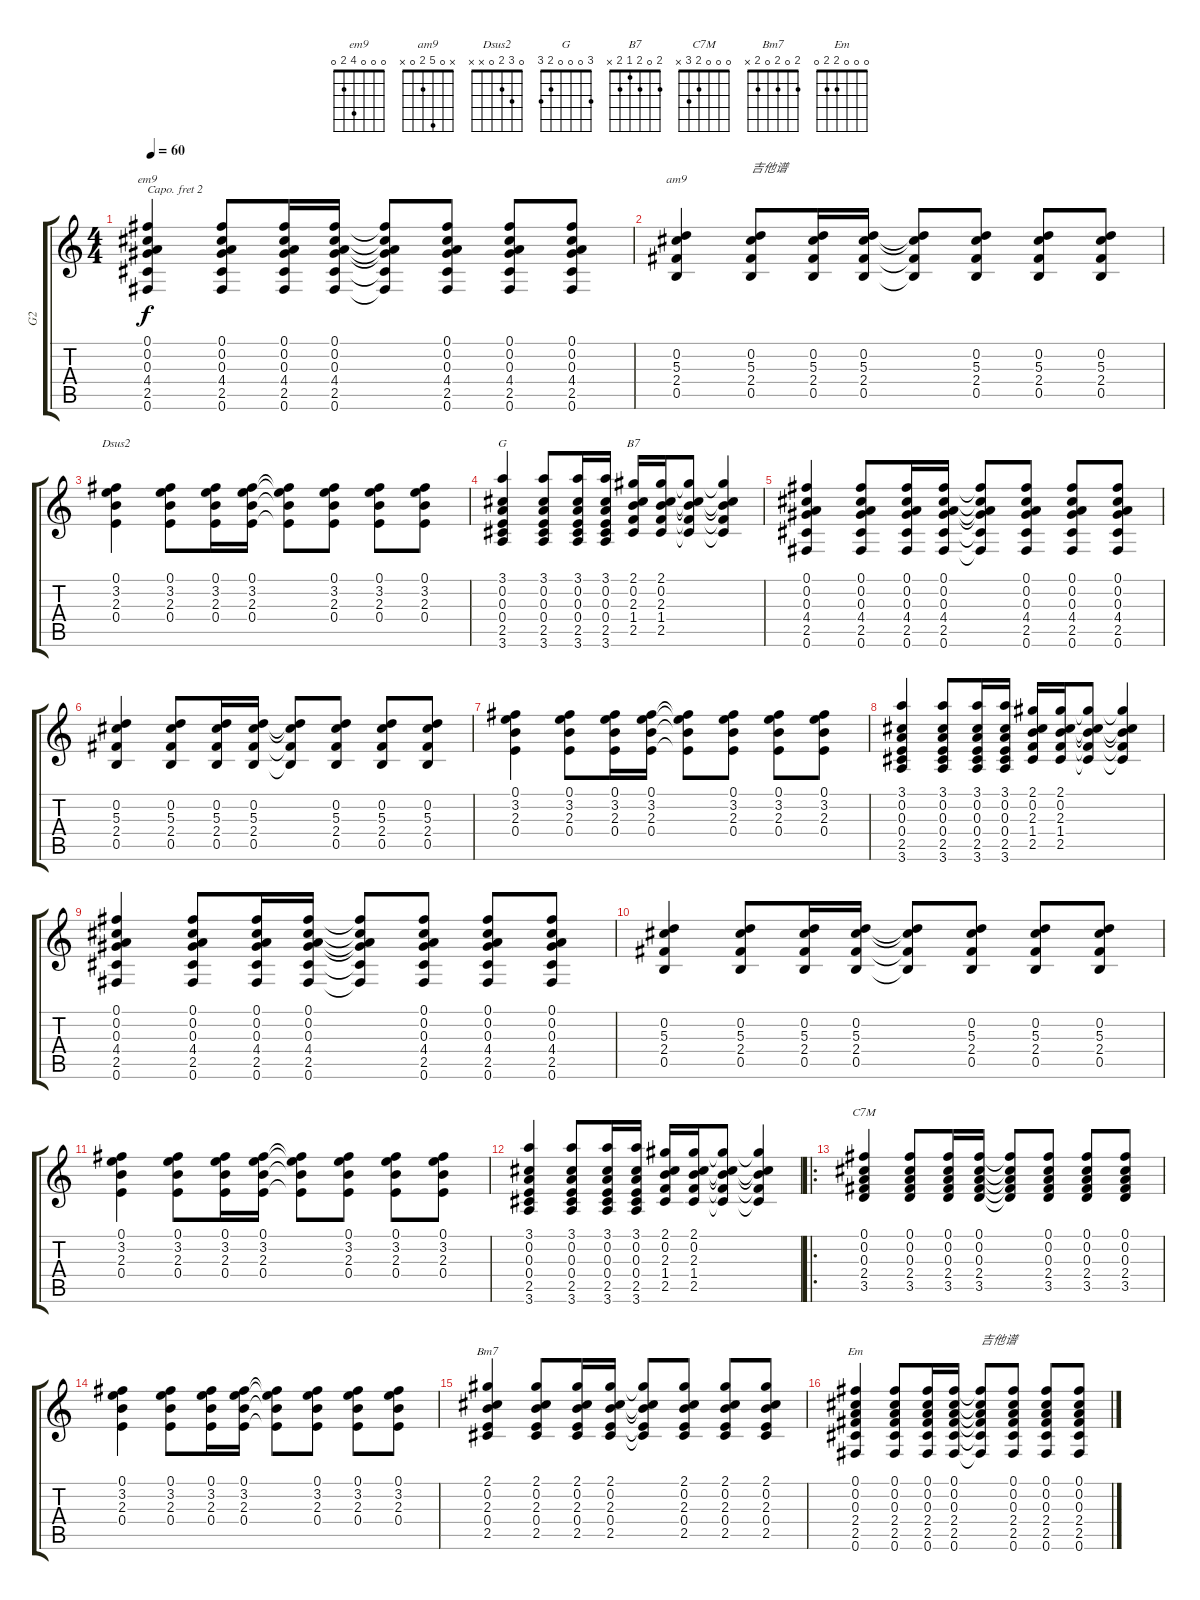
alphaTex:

\track ("G2" "G2") {instrument acousticguitarsteel}
\staff {score tabs}
\capo 2
\tuning (E4 B3 G3 D3 A2 E2) {hide}
\chord ("em9" 0 0 0 4 2 0)
\chord ("am9" x 0 5 2 0 x)
\chord ("Dsus2" 0 3 2 0 x x)
\chord ("G" 3 0 0 0 2 3)
\chord ("B7" 2 0 2 1 2 x)
\chord ("C7M" 0 0 0 2 3 x)
\chord ("Bm7" 2 0 2 0 2 x)
\chord ("Em" 0 0 0 2 2 0)
\ts (4 4)
\tempo 60
\clef g2
\ks c
(0.1 0.2 0.3 4.4 2.5 0.6).4{ch "em9" dy f instrument acousticguitarsteel} (0.1 0.2 0.3 4.4 2.5 0.6).8 (0.1 0.2 0.3 4.4 2.5 0.6).16 (0.1 0.2 0.3 4.4 2.5 0.6).16 (0.1{t} 0.2{t} 0.3{t} 4.4{t} 2.5{t} 0.6{t}).8 (0.1 0.2 0.3 4.4 2.5 0.6).8 (0.1 0.2 0.3 4.4 2.5 0.6).8 (0.1 0.2 0.3 4.4 2.5 0.6).8 |
(0.2 5.3 2.4 0.5).4{ch "am9"} (0.2 5.3 2.4 0.5).8{txt "吉他谱"} (0.2 5.3 2.4 0.5).16 (0.2 5.3 2.4 0.5).16 (0.2{t} 5.3{t} 2.4{t} 0.5{t}).8 (0.2 5.3 2.4 0.5).8 (0.2 5.3 2.4 0.5).8 (0.2 5.3 2.4 0.5).8 |
(0.1 3.2 2.3 0.4).4{ch "Dsus2"} (0.1 3.2 2.3 0.4).8 (0.1 3.2 2.3 0.4).16 (0.1 3.2 2.3 0.4).16 (0.1{t} 3.2{t} 2.3{t} 0.4{t}).8 (0.1 3.2 2.3 0.4).8 (0.1 3.2 2.3 0.4).8 (0.1 3.2 2.3 0.4).8 |
(3.1 0.2 0.3 0.4 2.5 3.6).4{ch "G"} (3.1 0.2 0.3 0.4 2.5 3.6).8 (3.1 0.2 0.3 0.4 2.5 3.6).16 (3.1 0.2 0.3 0.4 2.5 3.6).16 (2.1 0.2 2.3 1.4 2.5).16{ch "B7"} (2.1 0.2 2.3 1.4 2.5).16 (2.1{t} 0.2{t} 2.3{t} 1.4{t} 2.5{t}).8 (2.1{t} 0.2{t} 2.3{t} 1.4{t} 2.5{t}).4 |
(0.1 0.2 0.3 4.4 2.5 0.6).4 (0.1 0.2 0.3 4.4 2.5 0.6).8 (0.1 0.2 0.3 4.4 2.5 0.6).16 (0.1 0.2 0.3 4.4 2.5 0.6).16 (0.1{t} 0.2{t} 0.3{t} 4.4{t} 2.5{t} 0.6{t}).8 (0.1 0.2 0.3 4.4 2.5 0.6).8 (0.1 0.2 0.3 4.4 2.5 0.6).8 (0.1 0.2 0.3 4.4 2.5 0.6).8 |
(0.2 5.3 2.4 0.5).4 (0.2 5.3 2.4 0.5).8 (0.2 5.3 2.4 0.5).16 (0.2 5.3 2.4 0.5).16 (0.2{t} 5.3{t} 2.4{t} 0.5{t}).8 (0.2 5.3 2.4 0.5).8 (0.2 5.3 2.4 0.5).8 (0.2 5.3 2.4 0.5).8 |
(0.1 3.2 2.3 0.4).4 (0.1 3.2 2.3 0.4).8 (0.1 3.2 2.3 0.4).16 (0.1 3.2 2.3 0.4).16 (0.1{t} 3.2{t} 2.3{t} 0.4{t}).8 (0.1 3.2 2.3 0.4).8 (0.1 3.2 2.3 0.4).8 (0.1 3.2 2.3 0.4).8 |
(3.1 0.2 0.3 0.4 2.5 3.6).4 (3.1 0.2 0.3 0.4 2.5 3.6).8 (3.1 0.2 0.3 0.4 2.5 3.6).16 (3.1 0.2 0.3 0.4 2.5 3.6).16 (2.1 0.2 2.3 1.4 2.5).16 (2.1 0.2 2.3 1.4 2.5).16 (2.1{t} 0.2{t} 2.3{t} 1.4{t} 2.5{t}).8 (2.1{t} 0.2{t} 2.3{t} 1.4{t} 2.5{t}).4 |
(0.1 0.2 0.3 4.4 2.5 0.6).4 (0.1 0.2 0.3 4.4 2.5 0.6).8 (0.1 0.2 0.3 4.4 2.5 0.6).16 (0.1 0.2 0.3 4.4 2.5 0.6).16 (0.1{t} 0.2{t} 0.3{t} 4.4{t} 2.5{t} 0.6{t}).8 (0.1 0.2 0.3 4.4 2.5 0.6).8 (0.1 0.2 0.3 4.4 2.5 0.6).8 (0.1 0.2 0.3 4.4 2.5 0.6).8 |
(0.2 5.3 2.4 0.5).4 (0.2 5.3 2.4 0.5).8 (0.2 5.3 2.4 0.5).16 (0.2 5.3 2.4 0.5).16 (0.2{t} 5.3{t} 2.4{t} 0.5{t}).8 (0.2 5.3 2.4 0.5).8 (0.2 5.3 2.4 0.5).8 (0.2 5.3 2.4 0.5).8 |
(0.1 3.2 2.3 0.4).4 (0.1 3.2 2.3 0.4).8 (0.1 3.2 2.3 0.4).16 (0.1 3.2 2.3 0.4).16 (0.1{t} 3.2{t} 2.3{t} 0.4{t}).8 (0.1 3.2 2.3 0.4).8 (0.1 3.2 2.3 0.4).8 (0.1 3.2 2.3 0.4).8 |
(3.1 0.2 0.3 0.4 2.5 3.6).4 (3.1 0.2 0.3 0.4 2.5 3.6).8 (3.1 0.2 0.3 0.4 2.5 3.6).16 (3.1 0.2 0.3 0.4 2.5 3.6).16 (2.1 0.2 2.3 1.4 2.5).16 (2.1 0.2 2.3 1.4 2.5).16 (2.1{t} 0.2{t} 2.3{t} 1.4{t} 2.5{t}).8 (2.1{t} 0.2{t} 2.3{t} 1.4{t} 2.5{t}).4 |
\ro
(0.1 0.2 0.3 2.4 3.5).4{ch "C7M"} (0.1 0.2 0.3 2.4 3.5).8 (0.1 0.2 0.3 2.4 3.5).16 (0.1 0.2 0.3 2.4 3.5).16 (0.1{t} 0.2{t} 0.3{t} 2.4{t} 3.5{t}).8 (0.1 0.2 0.3 2.4 3.5).8 (0.1 0.2 0.3 2.4 3.5).8 (0.1 0.2 0.3 2.4 3.5).8 |
(0.1 3.2 2.3 0.4).4 (0.1 3.2 2.3 0.4).8 (0.1 3.2 2.3 0.4).16 (0.1 3.2 2.3 0.4).16 (0.1{t} 3.2{t} 2.3{t} 0.4{t}).8 (0.1 3.2 2.3 0.4).8 (0.1 3.2 2.3 0.4).8 (0.1 3.2 2.3 0.4).8 |
(2.1 0.2 2.3 0.4 2.5).4{ch "Bm7"} (2.1 0.2 2.3 0.4 2.5).8 (2.1 0.2 2.3 0.4 2.5).16 (2.1 0.2 2.3 0.4 2.5).16 (2.1{t} 0.2{t} 2.3{t} 0.4{t} 2.5{t}).8 (2.1 0.2 2.3 0.4 2.5).8 (2.1 0.2 2.3 0.4 2.5).8 (2.1 0.2 2.3 0.4 2.5).8 |
(0.1 0.2 0.3 2.4 2.5 0.6).4{ch "Em"} (0.1 0.2 0.3 2.4 2.5 0.6).8 (0.1 0.2 0.3 2.4 2.5 0.6).16 (0.1 0.2 0.3 2.4 2.5 0.6).16 (0.1{t} 0.2{t} 0.3{t} 2.4{t} 2.5{t} 0.6{t}).8{txt "吉他谱"} (0.1 0.2 0.3 2.4 2.5 0.6).8 (0.1 0.2 0.3 2.4 2.5 0.6).8 (0.1 0.2 0.3 2.4 2.5 0.6).8
